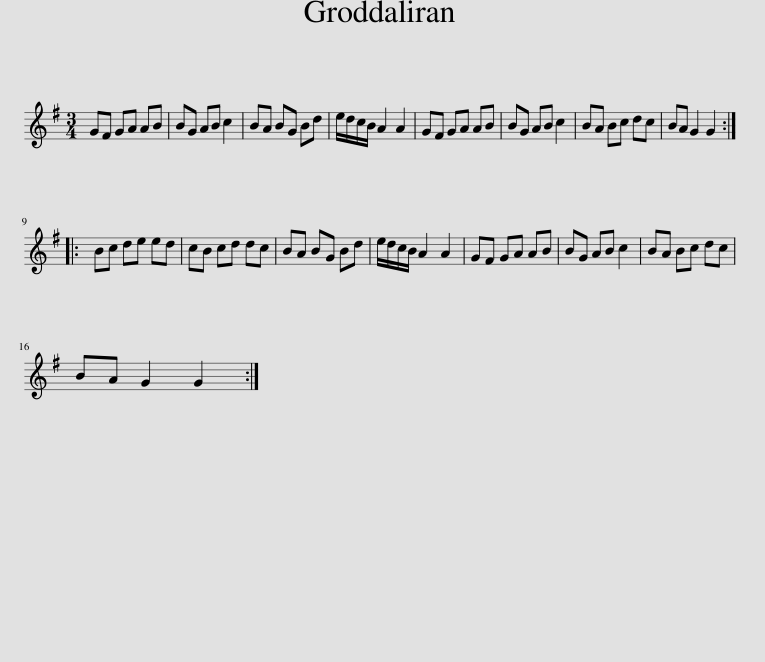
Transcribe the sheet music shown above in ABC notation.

X:1
L:1/8
M:3/4
I:linebreak $
K:G
V:1 treble
V:1
 GF GA AB | BG AB c2 | BA BG Bd | e/d/c/B/ A2 A2 | GF GA AB | %5
 BG AB c2 | BA Bc dc | BA G2 G2 ::$ Bc de ed | cB cd dc | %10
 BA BG Bd | e/d/c/B/ A2 A2 | GF GA AB | BG AB c2 | BA Bc dc |$ %15
 BA G2 G2 :| %16
